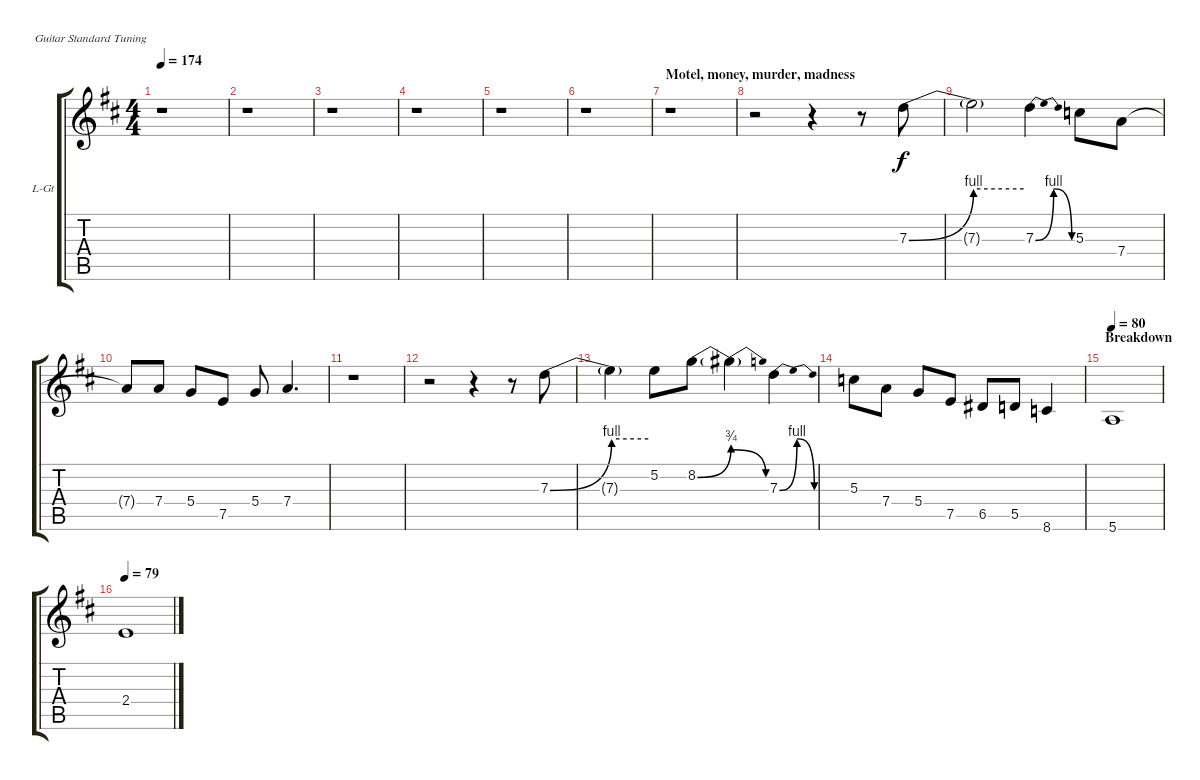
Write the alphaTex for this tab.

\bracketExtendMode groupsimilarinstruments
\firstSystemTrackNameOrientation horizontal
\otherSystemsTrackNameOrientation horizontal
\track ("Lead Guitar" "L-Gt") {instrument electricguitarclean}
\staff {score tabs}
\tuning (E4 B3 G3 D3 A2 E2)
\ts (4 4)
\tempo 174
\clef g2
\ks d
r.1{dy f} |
r.1 |
r.1 |
r.1 |
r.1 |
r.1 |
\section ("" "Motel, money, murder, madness")
r.1 |
r.2 r.4 r.8 7.3{be (bend 0 0 46.8 4)}.8 |
7.3{be (hold 0 4 60 4) t}.2 7.3{be (bendrelease 0 0 30 4 30 4 60 0)}.4 5.3.8 7.4.8 |
7.4{t}.8 7.4.8 5.4.8 7.5.8 5.4.8 7.4.4{d} |
r.1 |
r.2 r.4 r.8 7.3{be (bend 22.2 0 59.4 4)}.8 |
7.3{be (hold 0 4 60 4) t}.4 5.2.8 8.2{be (bend 21.599999999999998 0 59.4 3)}.8 8.2{be (release 0 2 60 0) t}.4 7.3{be (bendrelease 0 0 30 4 30 4 60 0)}.4 |
5.3.8 7.4.8 5.4.8 7.5.8 6.5.8 5.5.8 8.6.4 |
\section ("" "Breakdown")
\tempo 80
5.6.1 |
\tempo (79 0.00625)
2.4.1
